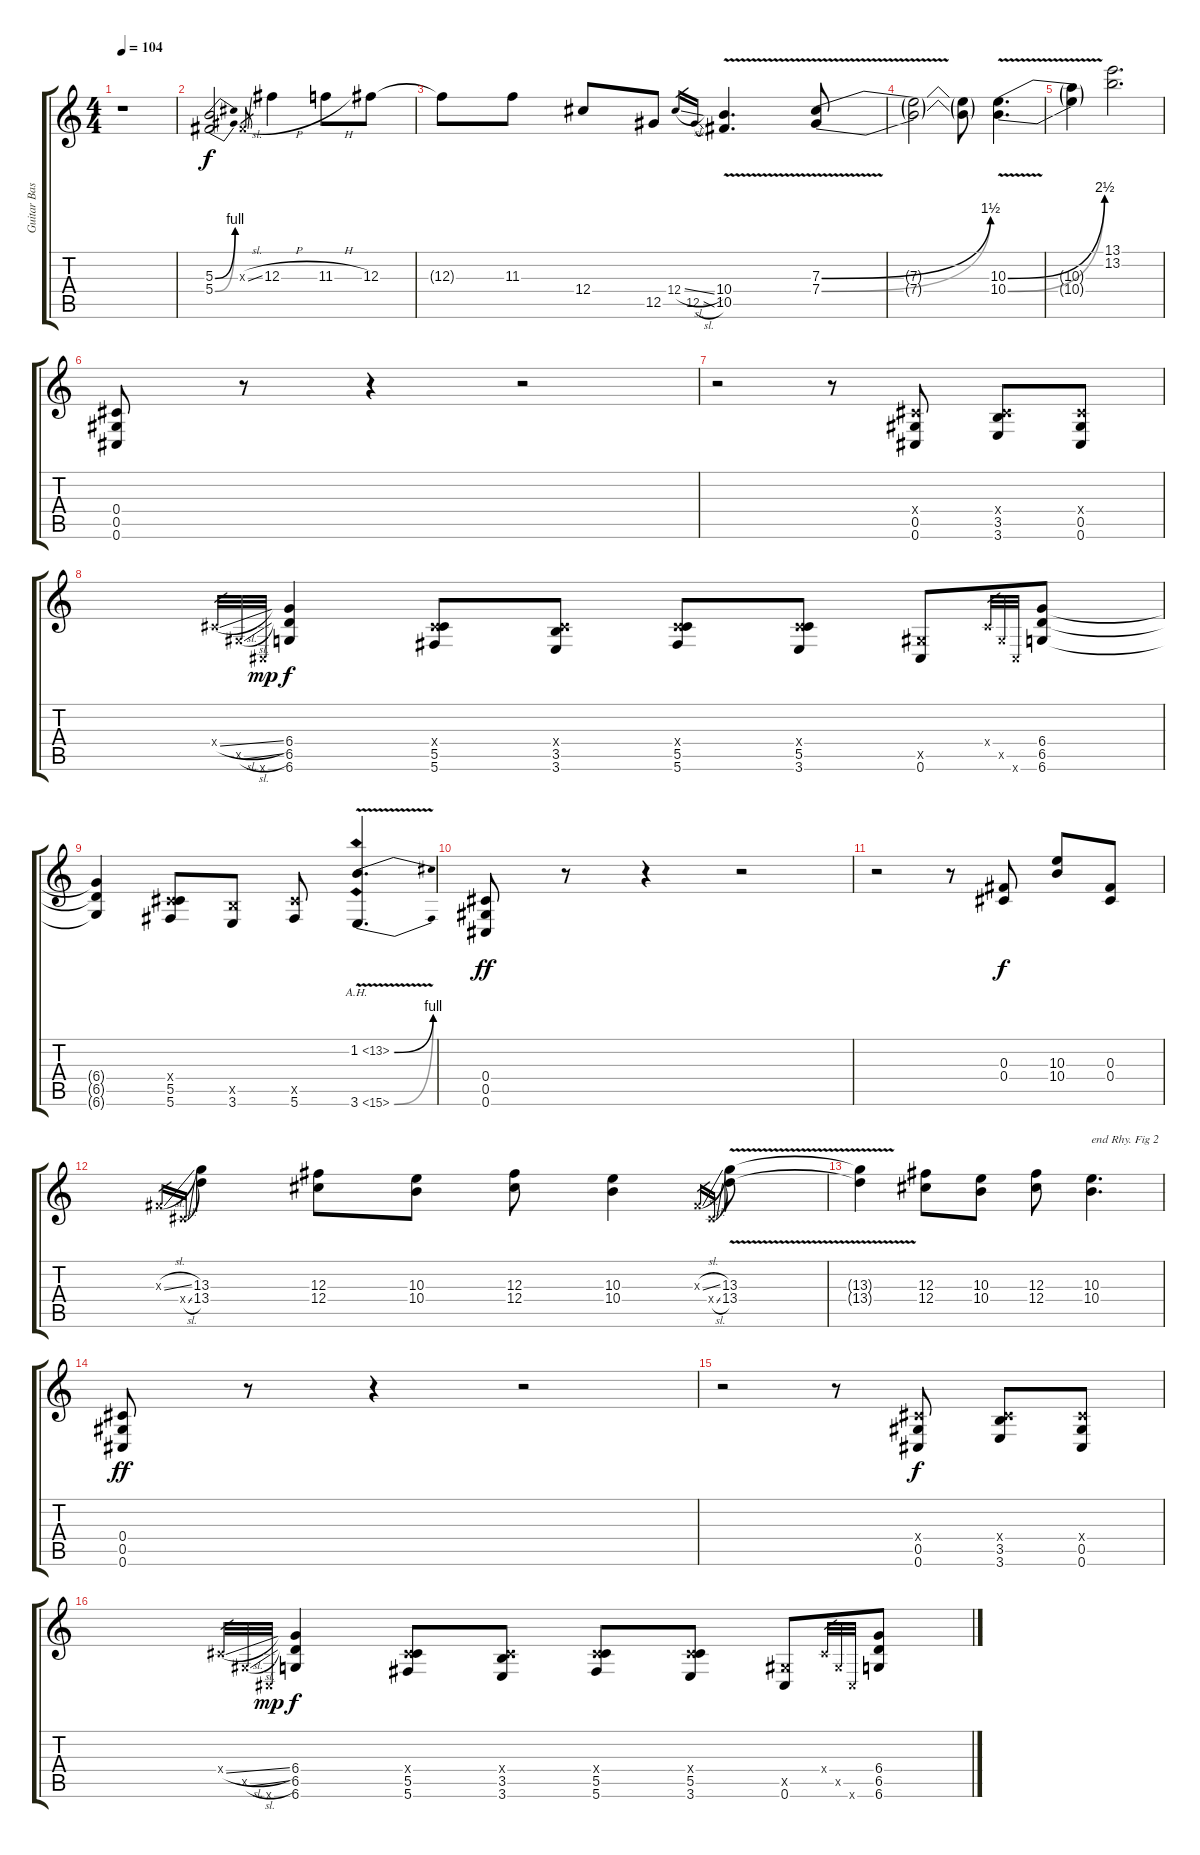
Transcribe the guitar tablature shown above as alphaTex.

\track ("Guitar Base" "Guitar Bas") {instrument distortionguitar}
\staff {score tabs}
\tuning (Eb4 Bb3 Gb3 Db3 Ab2 Db2) {hide}
\ts (4 4)
\tempo 104
\clef g2
\ks c
r.1{dy f} |
(5.3{be (bend 0 0 60 4)} 5.4{be (bend 0 0 60 4)}).2 0.3{sl x}.8{gr} 12.3{h}.4 11.3{h}.8 12.3.8 |
12.3{t}.8 11.3.8 12.4.8 12.5.8 12.4{sl}.16{gr} 12.5{sl}.16{gr} (10.4{v} 10.5{v}).4{d} (7.3{be (bend 0 0 60 6) v} 7.4{be (bend 0 0 60 6) v}).8 |
(7.3{t} 7.4{t}).2 (7.3{t} 7.4{t}).8 (10.3{be (bend 0 0 60 10) v} 10.4{be (bend 0 0 60 10) v}).4{d} |
(10.3{t} 10.4{t}).4 (13.1 13.2).2{d} |
(0.4 0.5 0.6).8 r.8 r.4 r.2 |
r.2 r.8 (0.4{x} 0.5 0.6).8 (0.4{x} 3.5 3.6).8 (0.4{x} 0.5 0.6).8 |
0.4{sl x}.32{gr} 0.5{sl x}.32{gr} 0.6{x}.32{gr dy mp} (6.4 6.5 6.6).4{dy f} (0.4{x} 5.5 5.6).8 (0.4{x} 3.5 3.6).8 (0.4{x} 5.5 5.6).8 (0.4{x} 5.5 3.6).8 (0.5{x} 0.6).8 0.4{x}.32{gr} 0.5{x}.32{gr} 0.6{x}.32{gr} (6.4 6.5 6.6).8 |
(6.4{t} 6.5{t} 6.6{t}).4 (0.4{x} 5.5 5.6).8 (3.5{x} 3.6).8 (5.5{x} 5.6).8 (1.2{be (bend 0 0 60 4) ah 12} 3.6{be (bend 0 0 60 4) ah 12 v}).4{d} |
(0.4 0.5 0.6).8{dy ff} r.8 r.4 r.2 |
r.2 r.8 (0.3 0.4).8{dy f} (10.3 10.4).8 (0.3 0.4).8 |
0.3{sl x}.16{gr} 0.4{sl x}.16{gr} (13.3 13.4).4 (12.3 12.4).8 (10.3 10.4).8 (12.3 12.4).8 (10.3 10.4).4 0.3{sl x}.16{gr} 0.4{sl x}.16{gr} (13.3{v} 13.4{v}).8 |
(13.3{t} 13.4{t}).4 (12.3 12.4).8 (10.3 10.4).8 (12.3 12.4).8 (10.3 10.4).4{d txt "end Rhy. Fig 2"} |
(0.4 0.5 0.6).8{dy ff} r.8 r.4 r.2 |
r.2 r.8 (0.4{x} 0.5 0.6).8{dy f} (0.4{x} 3.5 3.6).8 (0.4{x} 0.5 0.6).8 |
0.4{sl x}.32{gr} 0.5{sl x}.32{gr} 0.6{x}.32{gr dy mp} (6.4 6.5 6.6).4{dy f} (0.4{x} 5.5 5.6).8 (0.4{x} 3.5 3.6).8 (0.4{x} 5.5 5.6).8 (0.4{x} 5.5 3.6).8 (0.5{x} 0.6).8 0.4{x}.32{gr} 0.5{x}.32{gr} 0.6{x}.32{gr} (6.4 6.5 6.6).8
